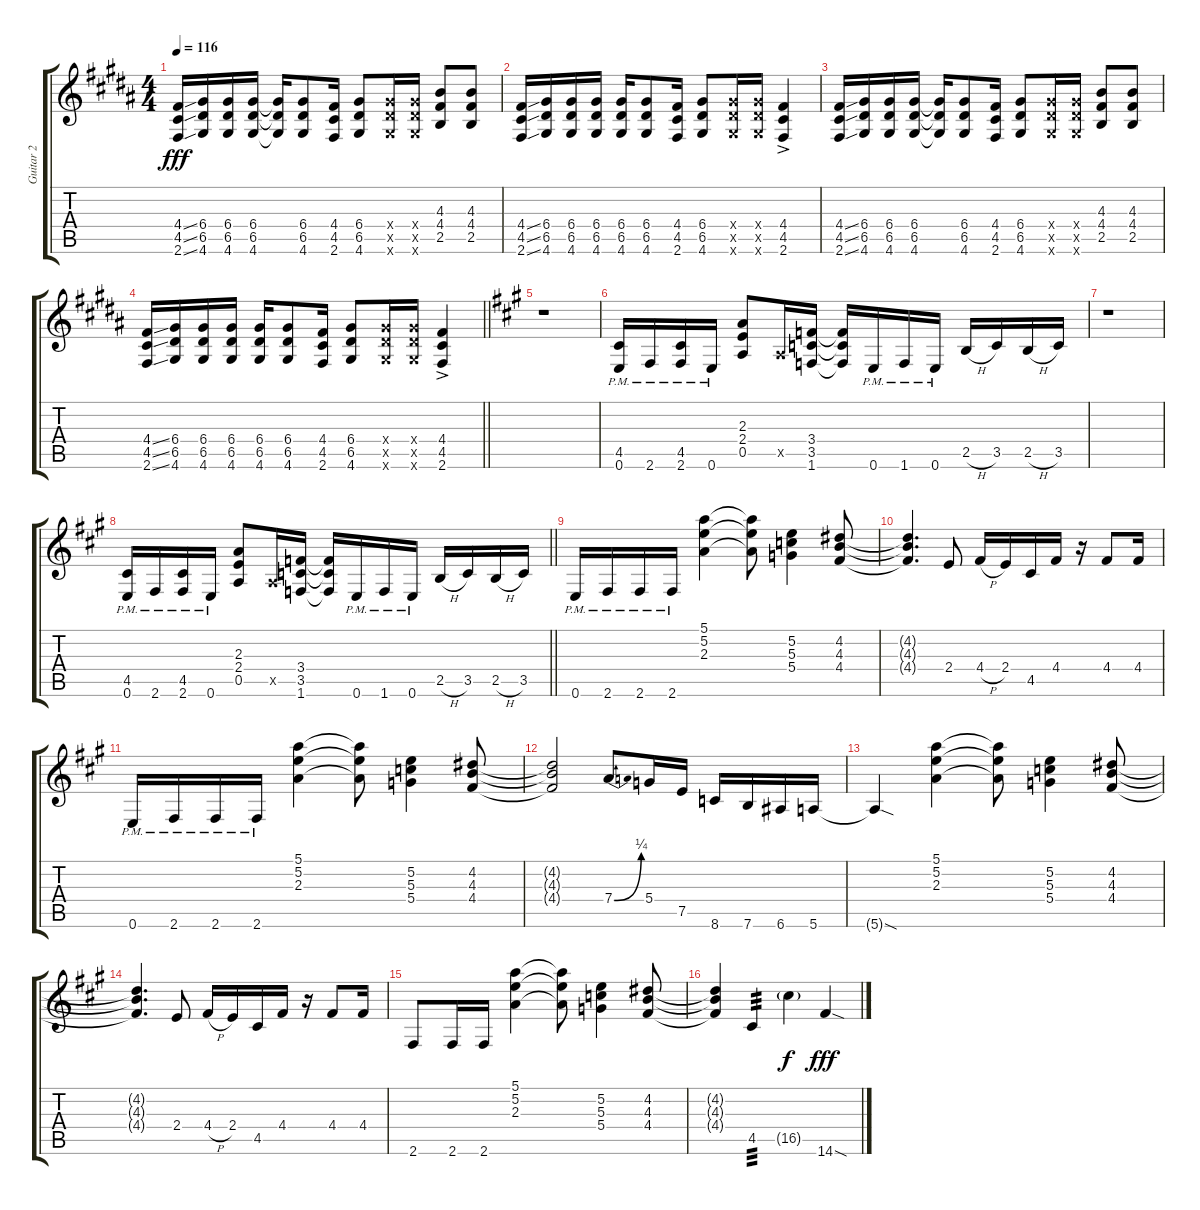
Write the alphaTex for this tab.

\track ("Guitar 2" "Guitar 2") {instrument distortionguitar}
\staff {score tabs}
\tuning (E4 B3 G3 D3 A2 E2) {hide}
\ts (4 4)
\tempo 116
\clef g2
\ks b
(4.4{ss} 4.5{ss} 2.6{ss}).16{dy fff} (6.4 6.5 4.6).16 (6.4 6.5 4.6).16 (6.4 6.5 4.6).16 (6.4{t} 6.5{t} 4.6{t}).16 (6.4 6.5 4.6).8 (4.4 4.5 2.6).16 (6.4 6.5 4.6).8 (6.4{x} 6.5{x} 4.6{x}).16 (6.4{x} 6.5{x} 4.6{x}).16 (4.3 4.4 2.5).8 (4.3 4.4 2.5).8 |
\ks g#minor
(4.4{ss} 4.5{ss} 2.6{ss}).16 (6.4 6.5 4.6).16 (6.4 6.5 4.6).16 (6.4 6.5 4.6).16 (6.4 6.5 4.6).16 (6.4 6.5 4.6).8 (4.4 4.5 2.6).16 (6.4 6.5 4.6).8 (6.4{x} 6.5{x} 4.6{x}).16 (6.4{x} 6.5{x} 4.6{x}).16 (4.4{ac} 4.5{ac} 2.6{ac}).4 |
\ks b
(4.4{ss} 4.5{ss} 2.6{ss}).16 (6.4 6.5 4.6).16 (6.4 6.5 4.6).16 (6.4 6.5 4.6).16 (6.4{t} 6.5{t} 4.6{t}).16 (6.4 6.5 4.6).8 (4.4 4.5 2.6).16 (6.4 6.5 4.6).8 (6.4{x} 6.5{x} 4.6{x}).16 (6.4{x} 6.5{x} 4.6{x}).16 (4.3 4.4 2.5).8 (4.3 4.4 2.5).8 |
\barLineRight lightlight
\ks g#minor
(4.4{ss} 4.5{ss} 2.6{ss}).16 (6.4 6.5 4.6).16 (6.4 6.5 4.6).16 (6.4 6.5 4.6).16 (6.4 6.5 4.6).16 (6.4 6.5 4.6).8 (4.4 4.5 2.6).16 (6.4 6.5 4.6).8 (6.4{x} 6.5{x} 4.6{x}).16 (6.4{x} 6.5{x} 4.6{x}).16 (4.4{ac} 4.5{ac} 2.6{ac}).4 |
\ks a
r.1 |
(4.5{pm} 0.6{pm}).16 2.6{pm}.16 (4.5{pm} 2.6{pm}).16 0.6{pm}.16 (2.3 2.4 0.5).8 0.5{x}.16 (3.4 3.5 1.6).16 (3.4{t} 3.5{t} 1.6{t}).16 0.6{pm}.16 1.6{pm}.16 0.6{pm}.16 2.5{h}.16 3.5.16 2.5{h}.16 3.5.16 |
r.1 |
\barLineRight lightlight
(4.5{pm} 0.6{pm}).16 2.6{pm}.16 (4.5{pm} 2.6{pm}).16 0.6{pm}.16 (2.3 2.4 0.5).8 0.5{x}.16 (3.4 3.5 1.6).16 (3.4{t} 3.5{t} 1.6{t}).16 0.6{pm}.16 1.6{pm}.16 0.6{pm}.16 2.5{h}.16 3.5.16 2.5{h}.16 3.5.16 |
0.6{pm}.16 2.6{pm}.16 2.6{pm}.16 2.6{pm}.16 (5.1 5.2 2.3).4 (5.1{t} 5.2{t} 2.3{t}).8 (5.2 5.3 5.4).4 (4.2 4.3 4.4).8 |
(4.2{t} 4.3{t} 4.4{t}).4{d} 2.4.8 4.4{h}.16 2.4.16 4.5.16 4.4.16 r.16 4.4.8 4.4.16 |
0.6{pm}.16 2.6{pm}.16 2.6{pm}.16 2.6{pm}.16 (5.1 5.2 2.3).4 (5.1{t} 5.2{t} 2.3{t}).8 (5.2 5.3 5.4).4 (4.2 4.3 4.4).8 |
(4.2{t} 4.3{t} 4.4{t}).2 7.4{be (bend 0 0 60 1)}.8 5.4.16 7.5.16 8.6.16 7.6.16 6.6.16 5.6.16 |
5.6{sod t}.4 (5.1 5.2 2.3).4 (5.1{t} 5.2{t} 2.3{t}).8 (5.2 5.3 5.4).4 (4.2 4.3 4.4).8 |
(4.2{t} 4.3{t} 4.4{t}).4{d} 2.4.8 4.4{h}.16 2.4.16 4.5.16 4.4.16 r.16 4.4.8 4.4.16 |
2.6.8 2.6.16 2.6.16 (5.1 5.2 2.3).4 (5.1{t} 5.2{t} 2.3{t}).8 (5.2 5.3 5.4).4 (4.2 4.3 4.4).8 |
(4.2{t} 4.3{t} 4.4{t}).4 4.5.4{tp 3} 16.5{g}.4{dy f} 14.6{sod}.4{dy fff}
